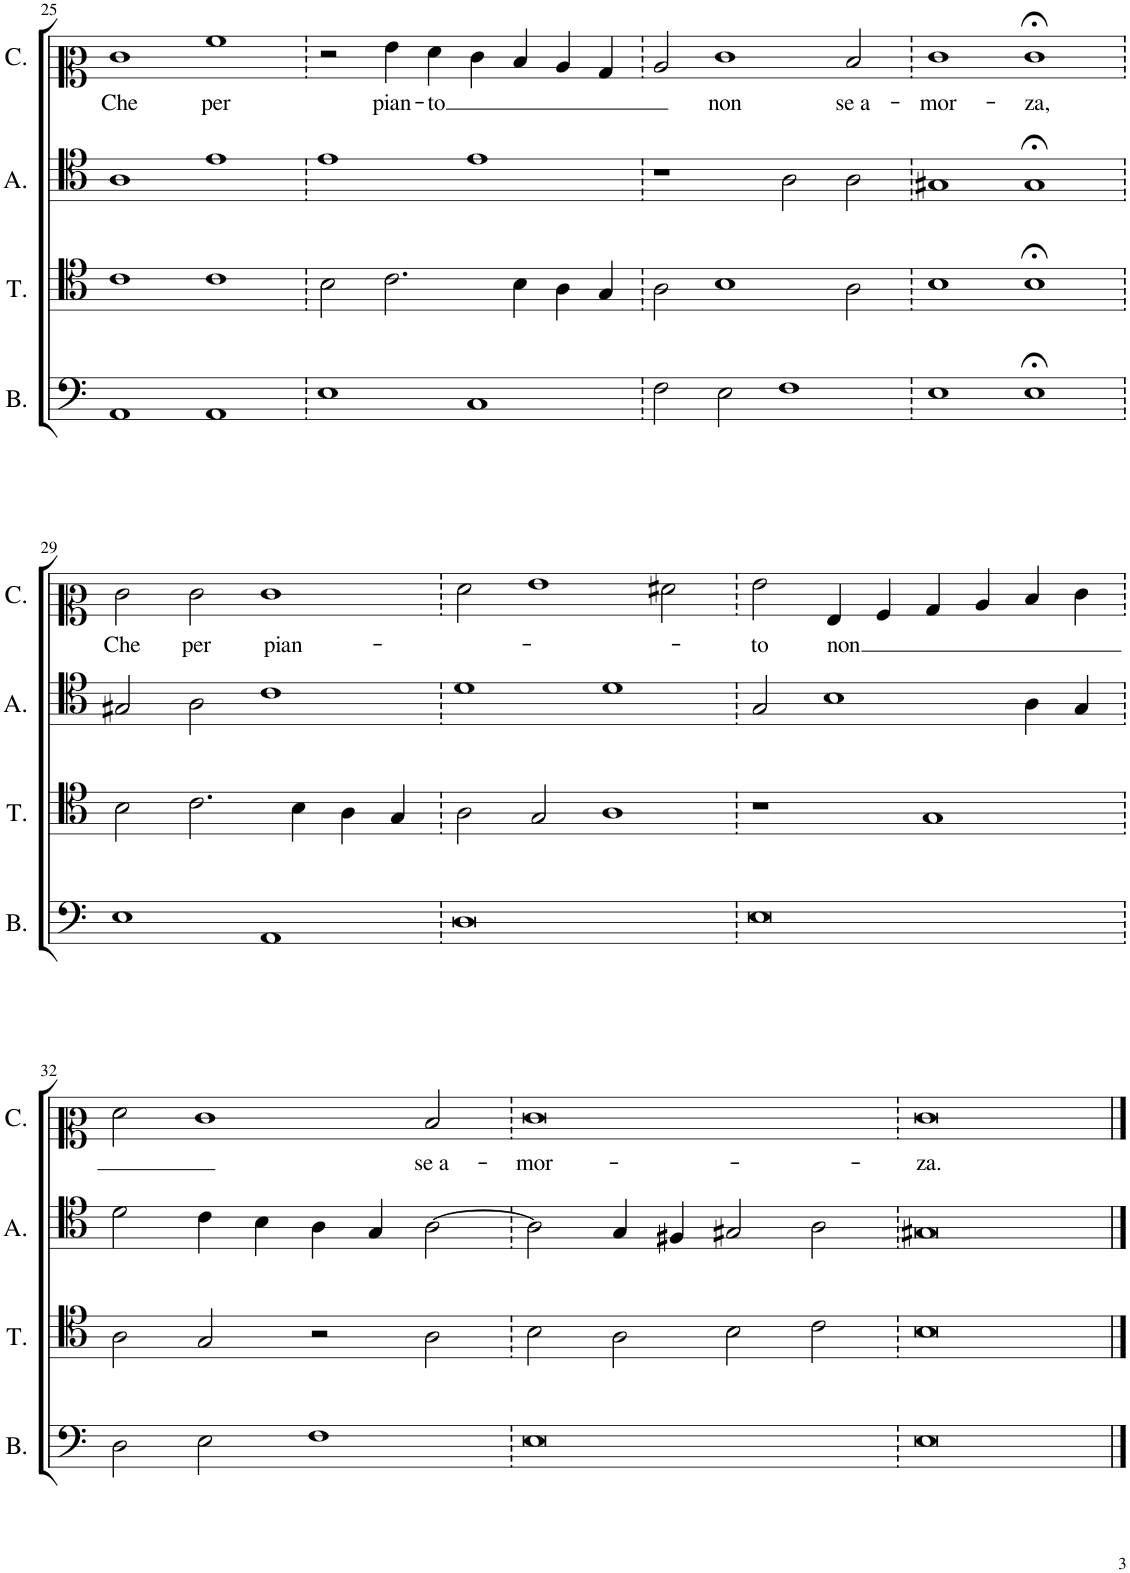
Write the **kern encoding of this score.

**kern	**kern	**kern	**kern	**text
*part4	*part3	*part2	*part1	*part1
*staff4	*staff3	*staff2	*staff1	*staff1
*I"Bassus	*I"Tenor	*I"Altus	*I"Cantus	*
*I'B.	*I'T.	*I'A.	*I'C.	*
!!LO:PB:g=z
*clefF4	*clefC4	*clefC4	*clefC2	*
*k[]	*k[]	*k[]	*k[]	*
*M8/4	*M8/4	*M8/4	*M8/4	*
=25	=25	=25	=25	=25
!	!	!	!	!LO:LY:b
1AA	1c	1A	1e	Che
!	!	!	!	!LO:LY:b
1AA	1c	1e	1a	per
=26	=26	=26	=26	=26
1E	2B\	1e	2r	.
!	!	!	!	!LO:LY:b
.	2.c\	.	4g\	pian-
!	!	!	!	!LO:LY:b
.	.	.	4f\	-to
1C	.	1e	4e\	.
.	4B\	.	4d/	.
.	4A\	.	4c/	.
.	4G/	.	4B/	.
=27	=27	=27	=27	=27
2F\	2A\	1r	2c/	.
!	!	!	!	!LO:LY:b
2E\	1B	.	1e	non
1F	.	2A\	.	.
!	!	!	!	!LO:LY:b
.	2A\	2A\	2d/	se a-
=28	=28	=28	=28	=28
!	!	!	!	!LO:LY:b
1E	1B	1G#X	1e	-mor-
!	!	!	!	!LO:LY:b
1E;<	1B;<	1G#;<	1e;<	-za,
!!LO:LB:g=z
=29	=29	=29	=29	=29
!	!	!	!	!LO:LY:b
1E	2B\	2G#X/	2e\	Che
!	!	!	!	!LO:LY:b
.	2.c\	2A\	2e\	per
!	!	!	!	!LO:LY:b
1AA	.	1c	1e	pian-
.	4B\	.	.	.
.	4A\	.	.	.
.	4G/	.	.	.
=30	=30	=30	=30	=30
0D	2A\	1d	2f\	.
.	2G/	.	1g	.
.	1A	1d	.	.
.	.	.	2f#X\	.
=31	=31	=31	=31	=31
!	!	!	!	!LO:LY:b
0E	1r	2G/	2g\	-to
!	!	!	!	!LO:LY:b
.	.	1B	4G/	-non
.	.	.	4A/	.
.	1G	.	4B/	.
.	.	.	4c/	.
.	.	4A\	4d/	.
.	.	4G/	4e\	.
!!LO:LB:g=z
=32	=32	=32	=32	=32
2D\	2A\	2d\	2f\	.
2E\	2G/	4c\	1e	.
.	.	4B\	.	.
1F	2r	4A\	.	.
.	.	4G/	.	.
!	!	!	!	!LO:LY:b
.	2A\	[2A\	2d/	se a-
=33	=33	=33	=33	=33
!	!	!	!	!LO:LY:b
0E	2B\	2A\]	0e	-mor-
.	2A\	4G/	.	.
.	.	4F#X/	.	.
.	2B\	2G#X/	.	.
.	2c\	2A\	.	.
=34	=34	=34	=34	=34
!	!	!	!	!LO:LY:b
0E	0B	0G#X	0e	-za.
==	==	==	==	==
*-	*-	*-	*-	*-
